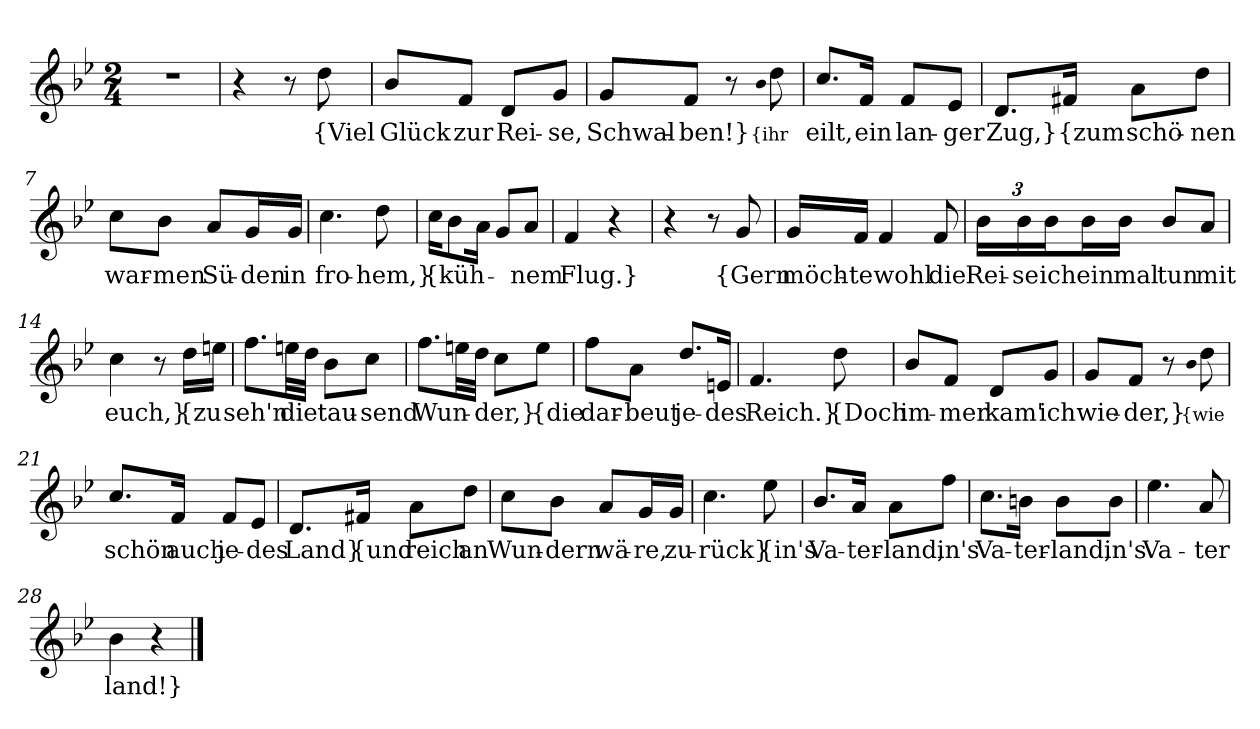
**kern	**text
*part1	*part1
*staff1	*staff1
*clefG2	*
*k[b-e-]	*
*M2/4	*
=1	=1
2r	.
=2	=2
4r	.
8r	.
8dd	{Viel
=3	=3
8b-/L	Glück
8f/J	zur
8d/L	Rei-
8g/J	-se,
=4	=4
8g/L	Schwal-
8f/J	ben!}
8r	.
qb-	{ihr
8dd	.
=5	=5
8.cc/L	eilt,
16f/Jk	ein
8f/L	lan-
8e-/J	-ger
=6	=6
8.d/L	Zug,}
16f#X/Jk	{zum
8a\L	schö-
8dd\J	-nen
=7	=7
8cc\L	war-
8b-\J	-men
8a/L	Sü-
16g/L	-den
16g/JJ	in
=8	=8
4.cc	fro-
8dd	-hem,}
=9	=9
16cc\KL	{küh-
8b-\	.
16a\Jk	.
8g/L	.
8a/J	-nem
=10	=10
4f	Flug.}
4r	.
=11	=11
4r	.
8r	.
8g	{Gern
=12	=12
16g/LL	möch-
16f/JJ	-te
4f	wohl
8f	die
=13	=13
24b-\LL	Rei-
24b-\	-se
24b-\J	ich
16b-\L	ein
16b-\JJ	mal
8b-/L	tun
8a/J	mit
=14	=14
4cc	euch,}
8r	.
16dd\LL	{zu
16een\JJ	.
=15	=15
8.ff\L	seh'n
32een\LL	die
32dd\JJJ	.
8b-\L	tau-
8cc\J	-send
=16	=16
8.ff\L	Wun-
32een\LL	.
32dd\JJJ	.
8cc\L	-der,}
8ee\J	{die
=17	=17
8ff\L	dar-
8a\J	beut
8.dd/L	je-
16en/Jk	-des
=18	=18
4.f	Reich.}
8dd	{Doch
=19	=19
8b-/L	im-
8f/J	-mer
8d/L	kam'
8g/J	ich
=20	=20
8g/L	wie-
8f/J	-der,}
8r	.
qb-	{wie
8dd	.
=21	=21
8.cc/L	schön
16f/Jk	auch
8f/L	je-
8e-/J	-des
=22	=22
8.d/L	Land}
16f#X/Jk	{und
8a\L	reich
8dd\J	an
=23	=23
8cc\L	Wun-
8b-\J	-dern
8a/L	wä-
16g/L	-re,
16g/JJ	zu-
=24	=24
4.cc	-rück}
8ee-	{in's
=25	=25
8.b-/L	Va-
16a/Jk	-ter-
8a\L	-land,
8ff\J	in's
=26	=26
8.cc\L	Va-
16bn\Jk	-ter-
8b\L	-land,
8b\J	in's
=27	=27
4.ee-	Va-
8a	-ter
=28	=28
4b-	-land!}
4r	.
==	==
*-	*-
